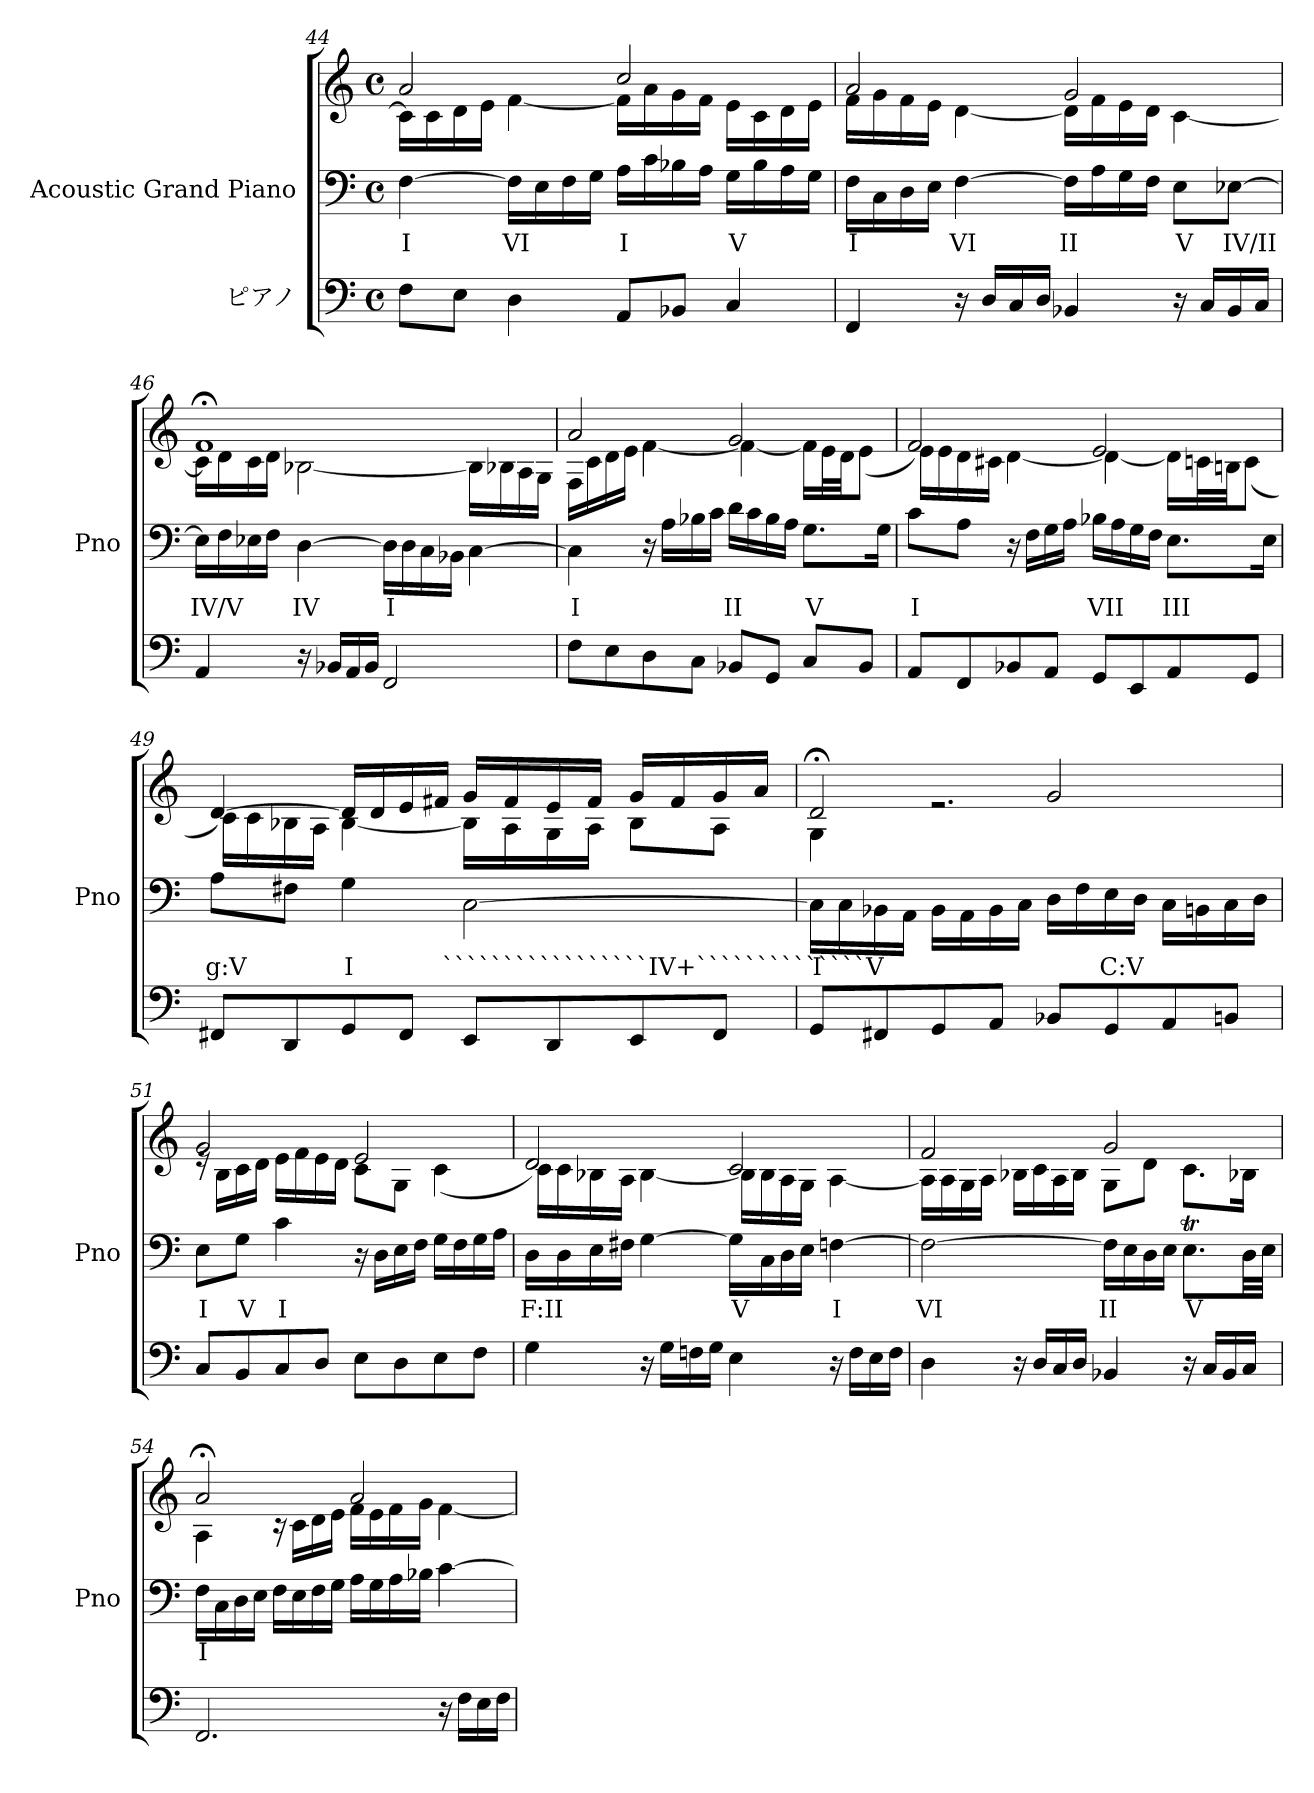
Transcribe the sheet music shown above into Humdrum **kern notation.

**kern	**text	**kern	**text	**kern
*part2	*part2	*part1	*part1	*part1
*staff3	*staff3	*staff2	*staff2	*staff1
*I"ピアノ	*	*I"Acoustic Grand Piano	*	*
*	*	*I'Pno	*	*
*clefF4	*	*clefF4	*	*clefG2
*k[]	*	*k[]	*	*k[]
*C:	*	*C:	*	*C:
*M4/4	*	*M4/4	*	*M4/4
*met(c)	*	*met(c)	*	*met(c)
=44	=44	=44	=44	=44
!	!	!	!LO:LY:b	!
*	*	*	*	*^
8F\L	.	[4F\	I	2a/	16c\LL]
.	.	.	.	.	16c\
8E\J	.	.	.	.	16d\
.	.	.	.	.	16e\JJ
!	!	!	!LO:LY:b	!	!
4D\	.	16F\LL]	VI	.	[<4f\
.	.	16E\	.	.	.
.	.	16F\	.	.	.
.	.	16G\JJ	.	.	.
!	!	!	!LO:LY:b	!	!
8AA/L	.	16A\LL	I	2cc/	16f\LL]
.	.	16c\	.	.	16a\
8BB-X/J	.	16B-X\	.	.	16g\
.	.	16A\JJ	.	.	16f\JJ
!	!	!	!LO:LY:b	!	!
4C/	.	16G\LL	V	.	16e\LL
.	.	16B-\	.	.	16c\
.	.	16A\	.	.	16d\
.	.	16G\JJ	.	.	16e\JJ
=45	=45	=45	=45	=45	=45
!	!	!	!LO:LY:b	!	!
4FF/	.	16F\LL	I	2a/	16f\LL
.	.	16C\	.	.	16g\
.	.	16D\	.	.	16f\
.	.	16E\JJ	.	.	16e\JJ
!	!	!	!LO:LY:b	!	!
16r	.	[4F\	VI	.	[<4d\
16D/LL	.	.	.	.	.
16C/	.	.	.	.	.
16D/JJ	.	.	.	.	.
!	!	!	!LO:LY:b	!	!
4BB-X/	.	16F\LL]	II	2g/	16d\LL]
.	.	16A\	.	.	16f\
.	.	16G\	.	.	16e\
.	.	16F\JJ	.	.	16d\JJ
!	!	!	!LO:LY:b	!	!
16r	.	8E\L	V	.	[<4c\
16C/LL	.	.	.	.	.
!	!	!	!LO:LY:b	!	!
16BB-/	.	[8E-X\J	IV/II	.	.
16C/JJ	.	.	.	.	.
=46	=46	=46	=46	=46	=46
!	!	!	!LO:LY:b	!	!
4AA/	.	16E-\LL]	IV/V	1f;<	16c\LL]
.	.	16F\	.	.	16d\
.	.	16E-X\	.	.	16c\
.	.	16F\JJ	.	.	16d\JJ
!	!	!	!LO:LY:b	!	!
16r	.	[4D\	IV	.	[<2B-X\
16BB-X/LL	.	.	.	.	.
16AA/	.	.	.	.	.
16BB-/JJ	.	.	.	.	.
!	!	!	!LO:LY:b	!	!
2FF/	.	16D\LL]	I	.	.
.	.	16D\	.	.	.
.	.	16C\	.	.	.
.	.	16BB-X\JJ	.	.	.
.	.	[4C\	.	.	16B-\LL]
.	.	.	.	.	16B-X\
.	.	.	.	.	16A\
.	.	.	.	.	16G\JJ
!!LO:LB:g=z	!!
=47	=47	=47	=47	=47	=47
!	!	!	!LO:LY:b	!	!
8F\L	.	4C\]	I	2a/	16F\LL
.	.	.	.	.	16c\
8E\	.	.	.	.	16d\
.	.	.	.	.	16e\JJ
!	!	!	!LO:LY:b	!	!
8D\	.	16r	VI	.	[<4f\
.	.	16A\LL	.	.	.
8C\J	.	16B-X\	.	.	.
.	.	16c\JJ	.	.	.
!	!	!	!LO:LY:b	!	!
8BB-X/L	.	16d\LL	II	2g/	4f\_
.	.	16c\	.	.	.
8GG/J	.	16B-\	.	.	.
.	.	16A\JJ	.	.	.
!	!	!	!LO:LY:b	!	!
8C/L	.	8.G\L	V	.	16f\LL]
.	.	.	.	.	32e\L
.	.	.	.	.	32d\JJ
8BB-/J	.	.	.	.	(<8e\J
.	.	16G\Jk	.	.	.
=48	=48	=48	=48	=48	=48
!	!	!	!LO:LY:b	!	!
8AA/L	.	8c\L	I	2f/)	16e\LL
.	.	.	.	.	16e\
8FF/	.	8A\J	.	.	16d\
.	.	.	.	.	16c#X\JJ
!	!	!	!LO:LY:b	!	!
8BB-X/	.	16r	IV	.	[<4d\
.	.	16F\LL	.	.	.
8AA/J	.	16G\	.	.	.
.	.	16A\JJ	.	.	.
!	!	!	!LO:LY:b	!	!
8GG/L	.	16B-X\LL	VII	2e/	4d\_
.	.	16A\	.	.	.
8EE/	.	16G\	.	.	.
.	.	16F\JJ	.	.	.
!	!	!	!LO:LY:b	!	!
8AA/	.	8.E\L	III	.	16d\LL]
.	.	.	.	.	32cn\L
.	.	.	.	.	32Bn\JJ
8GG/J	.	.	.	.	(<8c\J
.	.	16E\Jk	.	.	.
=49	=49	=49	=49	=49	=49
!	!	!	!LO:LY:b	!	!
8FF#X/L	.	8A\L	g:V	[>4d/)	16c\LL
.	.	.	.	.	16c\
8DD/	.	8F#X\J	.	.	16B-X\
.	.	.	.	.	16A\JJ
!	!	!	!LO:LY:b	!	!
8GG/	.	4G\	I	16d/LL]	[<4B-\
.	.	.	.	16d/	.
8FF#/J	.	.	.	16e/	.
.	.	.	.	16f#X/JJ	.
!	!	!	!LO:LY:b	!	!
8EE/L	.	[2C\	`````````````````IV+``````````````V	16g/LL	16B-\LL]
.	.	.	.	16f#/	16A\
8DD/	.	.	.	16e/	16G\
.	.	.	.	16f#/JJ	16A\JJ
8EE/	.	.	.	16g/LL	8B-\L
.	.	.	.	16f#/	.
8FF#/J	.	.	.	16g/	8A\J
.	.	.	.	16a/JJ	.
=50	=50	=50	=50	=50	=50
!	!	!	!LO:LY:b	!	!
8GG/L	.	16C\LL]	I	2d;</	4G\
.	.	16C\	.	.	.
8FF#X/	.	16BB-X\	.	.	.
.	.	16AA\JJ	.	.	.
8GG/	.	16BB-\LL	.	.	2.re
.	.	16AA\	.	.	.
8AA/J	.	16BB-\	.	.	.
.	.	16C\JJ	.	.	.
8BB-X/L	.	16D\LL	.	2g/	.
.	.	16F\	.	.	.
!	!	!	!LO:LY:b	!	!
8GG/	.	16E\	C:V	.	.
.	.	16D\JJ	.	.	.
8AA/	.	16C\LL	.	.	.
.	.	16BBn\	.	.	.
8BBn/J	.	16C\	.	.	.
.	.	16D\JJ	.	.	.
!!LO:PB:g=z	!!
=51	=51	=51	=51	=51	=51
!	!	!	!LO:LY:b	!	!
8C/L	.	8E\L	I	2g/	16re
.	.	.	.	.	16B\LL
!	!	!	!LO:LY:b	!	!
8BB/	.	8G\J	V	.	16c\
.	.	.	.	.	16d\JJ
!	!	!	!LO:LY:b	!	!
8C/	.	4c\	I	.	16e\LL
.	.	.	.	.	16f\
8D/J	.	.	.	.	16e\
.	.	.	.	.	16d\JJ
8E\L	.	16r	.	2e/	8c\L
.	.	16D\LL	.	.	.
8D\	.	16E\	.	.	8G\J
.	.	16F\JJ	.	.	.
8E\	.	16G\LL	.	.	(<4c\
.	.	16F\	.	.	.
8F\J	.	16G\	.	.	.
.	.	16A\JJ	.	.	.
=52	=52	=52	=52	=52	=52
!	!	!	!LO:LY:b	!	!
4G\	.	16D\LL	F:II	2d/)	16c\LL
.	.	16D\	.	.	16c\
.	.	16E\	.	.	16B-X\
.	.	16F#X\JJ	.	.	16A\JJ
16r	.	[4G\	.	.	[<4B-\
16G\LL	.	.	.	.	.
16Fn\	.	.	.	.	.
16G\JJ	.	.	.	.	.
!	!	!	!LO:LY:b	!	!
4E\	.	16G\LL]	V	2c/	16B-\LL]
.	.	16C\	.	.	16B-\
.	.	16D\	.	.	16A\
.	.	16E\JJ	.	.	16G\JJ
!	!	!	!LO:LY:b	!	!
16r	.	[4Fn\	I	.	[<4A\
16F\LL	.	.	.	.	.
16E\	.	.	.	.	.
16F\JJ	.	.	.	.	.
=53	=53	=53	=53	=53	=53
!	!	!	!LO:LY:b	!	!
4D\	.	2F\_	VI	2f/	16A\LL]
.	.	.	.	.	16A\
.	.	.	.	.	16G\
.	.	.	.	.	16A\JJ
!	!LO:LY:b	!	!	!	!
16r	IV	.	.	.	16B-X\LL
16D/LL	.	.	.	.	16c\
16C/	.	.	.	.	16A\
16D/JJ	.	.	.	.	16B-\JJ
!	!	!	!LO:LY:b	!	!
4BB-X/	.	16F\LL]	II	2g/	8G\L
.	.	16E\	.	.	.
.	.	16D\	.	.	8d\J
.	.	16E\JJ	.	.	.
!	!	!	!LO:LY:b	!	!
16r	.	8.Et\L	V	.	8.c\L
16C/LL	.	.	.	.	.
16BB-/	.	.	.	.	.
16C/JJ	.	32D\LL	.	.	16B-X\Jk
.	.	32E\JJJ	.	.	.
!!LO:LB:g=z	!!
=54	=54	=54	=54	=54	=54
!	!	!	!LO:LY:b	!	!
2.FF/	.	16F\LL	I	2a;</	4A\
.	.	16C\	.	.	.
.	.	16D\	.	.	.
.	.	16E\JJ	.	.	.
.	.	16F\LL	.	.	16rc
.	.	16E\	.	.	16c\LL
.	.	16F\	.	.	16d\
.	.	16G\JJ	.	.	16e\JJ
.	.	16A\LL	.	2a/	16f\LL
.	.	16G\	.	.	16e\
.	.	16A\	.	.	16f\
.	.	16B-X\JJ	.	.	16g\JJ
16r	.	[4c\	.	.	[<4f\
16F\LL	.	.	.	.	.
16E\	.	.	.	.	.
16F\JJ	.	.	.	.	.
*	*	*	*	*v	*v
=	=	=	=	=
*-	*-	*-	*-	*-
